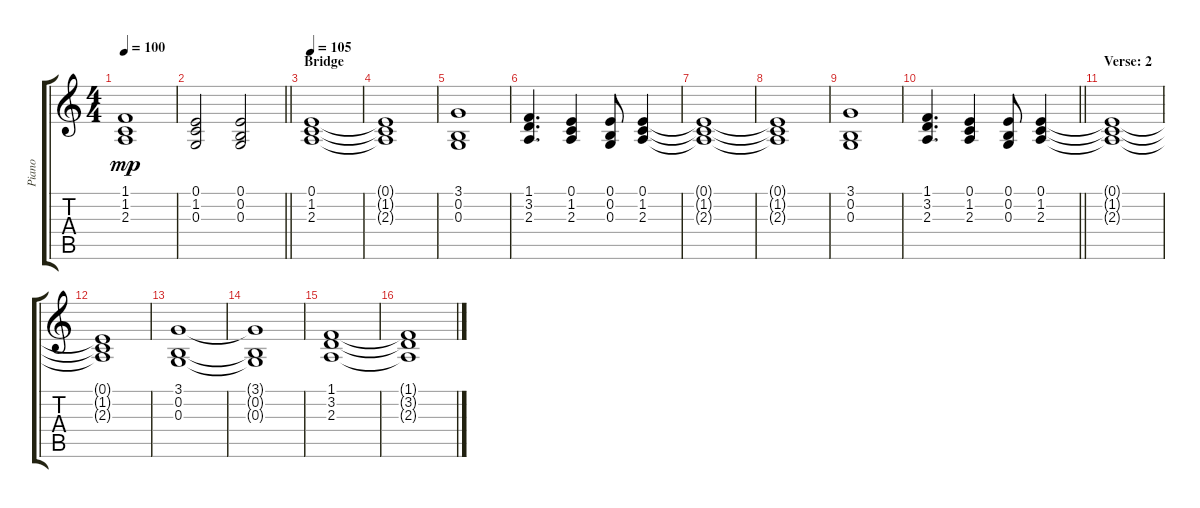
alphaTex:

\track ("Piano" "Piano") {instrument synthstrings1}
\staff {score tabs}
\tuning (E4 B3 G3 D3 A2 E2) {hide}
\ts (4 4)
\tempo 100
\clef g2
\ks c
(1.1 1.2 2.3).1{dy mp} |
\barLineRight lightlight
(0.1 1.2 0.3).2 (0.1 0.2 0.3).2 |
\section ("" "Bridge")
\tempo 105
(0.1 1.2 2.3).1 |
(0.1{t} 1.2{t} 2.3{t}).1 |
(3.1 0.2 0.3).1 |
(1.1 3.2 2.3).4{d} (0.1 1.2 2.3).4 (0.1 0.2 0.3).8 (0.1 1.2 2.3).4 |
(0.1{t} 1.2{t} 2.3{t}).1 |
(0.1{t} 1.2{t} 2.3{t}).1 |
(3.1 0.2 0.3).1 |
\barLineRight lightlight
(1.1 3.2 2.3).4{d} (0.1 1.2 2.3).4 (0.1 0.2 0.3).8 (0.1 1.2 2.3).4 |
\section ("" "Verse: 2")
(0.1{t} 1.2{t} 2.3{t}).1 |
(0.1{t} 1.2{t} 2.3{t}).1 |
(3.1 0.2 0.3).1 |
(3.1{t} 0.2{t} 0.3{t}).1 |
(1.1 3.2 2.3).1 |
(1.1{t} 3.2{t} 2.3{t}).1
